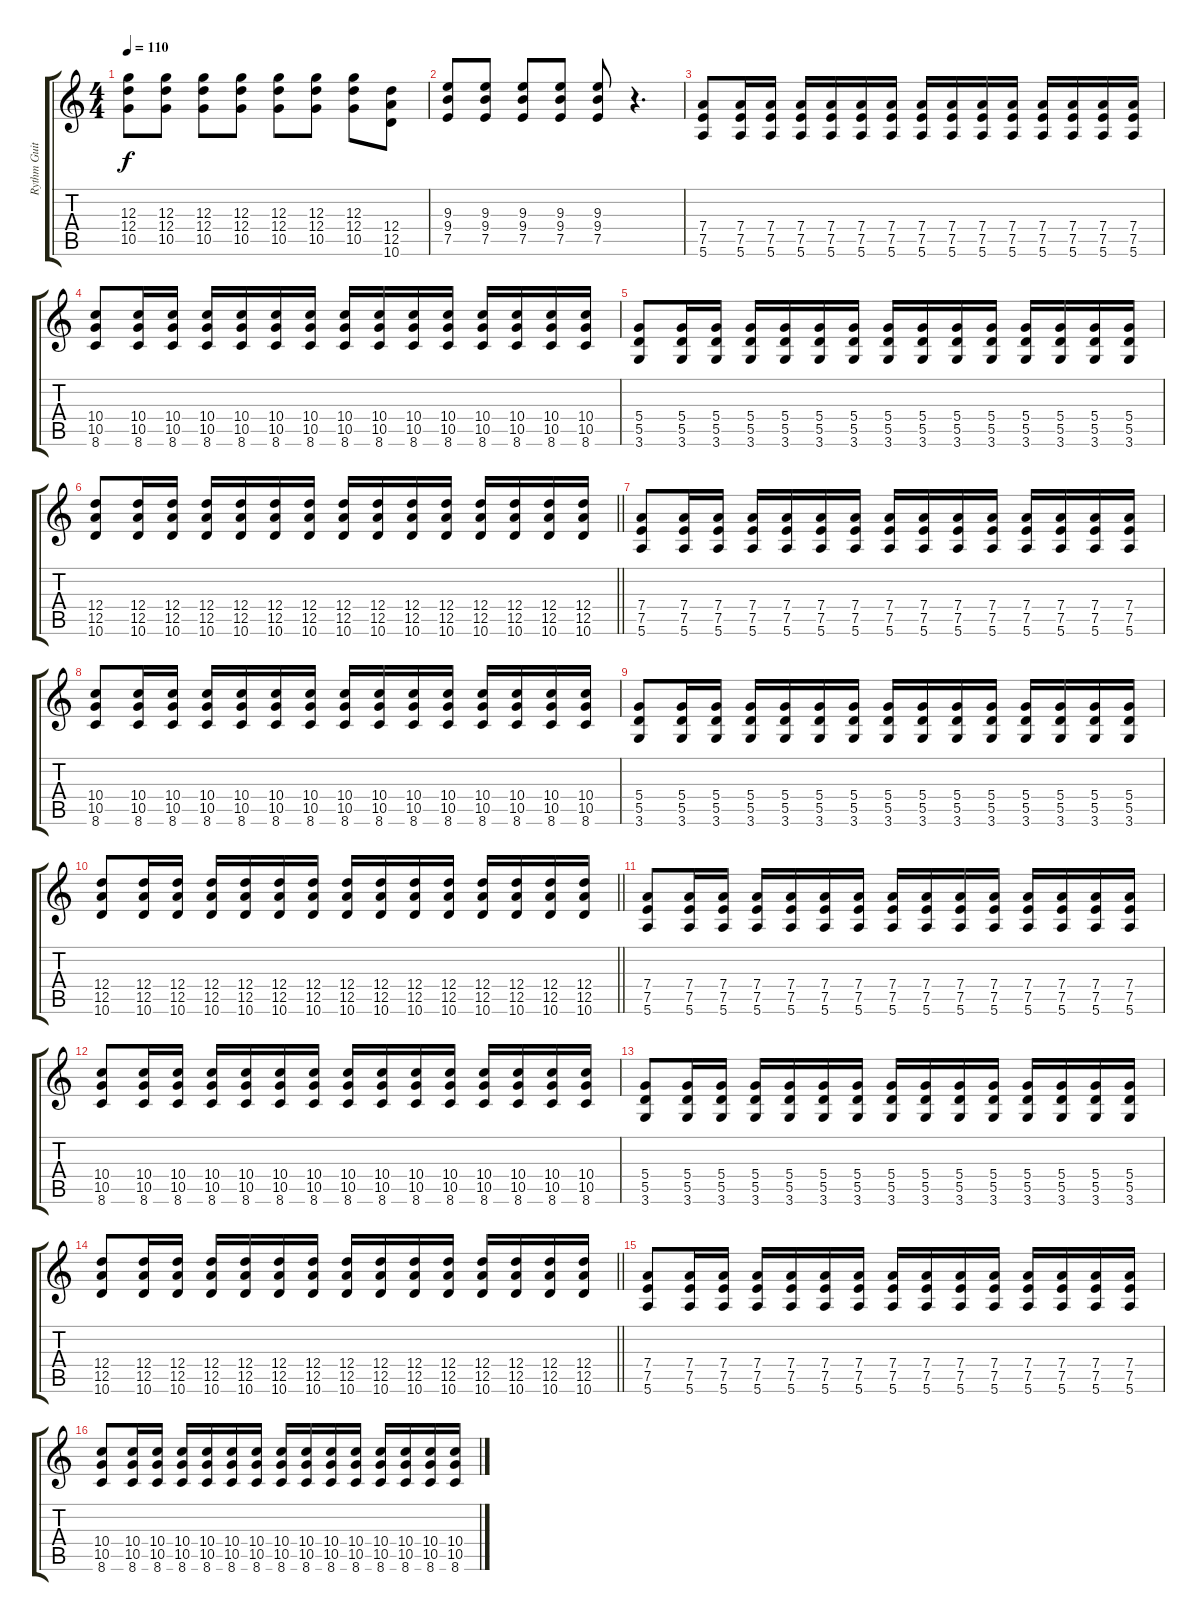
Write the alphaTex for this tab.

\track ("Rythm Guitar" "Rythm Guit") {instrument distortionguitar}
\staff {score tabs}
\tuning (E4 B3 G3 D3 A2 E2) {hide}
\ts (4 4)
\tempo 110
\clef g2
\ks c
(12.3 12.4 10.5).8{dy f volume 13} (12.3 12.4 10.5).8 (12.3 12.4 10.5).8 (12.3 12.4 10.5).8 (12.3 12.4 10.5).8 (12.3 12.4 10.5).8 (12.3 12.4 10.5).8 (12.4 12.5 10.6).8 |
(9.3 9.4 7.5).8 (9.3 9.4 7.5).8 (9.3 9.4 7.5).8 (9.3 9.4 7.5).8 (9.3 9.4 7.5).8 r.4{d} |
(7.4 7.5 5.6).8{instrument distortionguitar} (7.4 7.5 5.6).16 (7.4 7.5 5.6).16 (7.4 7.5 5.6).16 (7.4 7.5 5.6).16 (7.4 7.5 5.6).16 (7.4 7.5 5.6).16 (7.4 7.5 5.6).16 (7.4 7.5 5.6).16 (7.4 7.5 5.6).16 (7.4 7.5 5.6).16 (7.4 7.5 5.6).16 (7.4 7.5 5.6).16 (7.4 7.5 5.6).16 (7.4 7.5 5.6).16 |
(10.4 10.5 8.6).8 (10.4 10.5 8.6).16 (10.4 10.5 8.6).16 (10.4 10.5 8.6).16 (10.4 10.5 8.6).16 (10.4 10.5 8.6).16 (10.4 10.5 8.6).16 (10.4 10.5 8.6).16 (10.4 10.5 8.6).16 (10.4 10.5 8.6).16 (10.4 10.5 8.6).16 (10.4 10.5 8.6).16 (10.4 10.5 8.6).16 (10.4 10.5 8.6).16 (10.4 10.5 8.6).16 |
(5.4 5.5 3.6).8 (5.4 5.5 3.6).16 (5.4 5.5 3.6).16 (5.4 5.5 3.6).16 (5.4 5.5 3.6).16 (5.4 5.5 3.6).16 (5.4 5.5 3.6).16 (5.4 5.5 3.6).16 (5.4 5.5 3.6).16 (5.4 5.5 3.6).16 (5.4 5.5 3.6).16 (5.4 5.5 3.6).16 (5.4 5.5 3.6).16 (5.4 5.5 3.6).16 (5.4 5.5 3.6).16 |
\barLineRight lightlight
(12.4 12.5 10.6).8 (12.4 12.5 10.6).16 (12.4 12.5 10.6).16 (12.4 12.5 10.6).16 (12.4 12.5 10.6).16 (12.4 12.5 10.6).16 (12.4 12.5 10.6).16 (12.4 12.5 10.6).16 (12.4 12.5 10.6).16 (12.4 12.5 10.6).16 (12.4 12.5 10.6).16 (12.4 12.5 10.6).16 (12.4 12.5 10.6).16 (12.4 12.5 10.6).16 (12.4 12.5 10.6).16 |
(7.4 7.5 5.6).8{instrument distortionguitar} (7.4 7.5 5.6).16 (7.4 7.5 5.6).16 (7.4 7.5 5.6).16 (7.4 7.5 5.6).16 (7.4 7.5 5.6).16 (7.4 7.5 5.6).16 (7.4 7.5 5.6).16 (7.4 7.5 5.6).16 (7.4 7.5 5.6).16 (7.4 7.5 5.6).16 (7.4 7.5 5.6).16 (7.4 7.5 5.6).16 (7.4 7.5 5.6).16 (7.4 7.5 5.6).16 |
(10.4 10.5 8.6).8 (10.4 10.5 8.6).16 (10.4 10.5 8.6).16 (10.4 10.5 8.6).16 (10.4 10.5 8.6).16 (10.4 10.5 8.6).16 (10.4 10.5 8.6).16 (10.4 10.5 8.6).16 (10.4 10.5 8.6).16 (10.4 10.5 8.6).16 (10.4 10.5 8.6).16 (10.4 10.5 8.6).16 (10.4 10.5 8.6).16 (10.4 10.5 8.6).16 (10.4 10.5 8.6).16 |
(5.4 5.5 3.6).8 (5.4 5.5 3.6).16 (5.4 5.5 3.6).16 (5.4 5.5 3.6).16 (5.4 5.5 3.6).16 (5.4 5.5 3.6).16 (5.4 5.5 3.6).16 (5.4 5.5 3.6).16 (5.4 5.5 3.6).16 (5.4 5.5 3.6).16 (5.4 5.5 3.6).16 (5.4 5.5 3.6).16 (5.4 5.5 3.6).16 (5.4 5.5 3.6).16 (5.4 5.5 3.6).16 |
\barLineRight lightlight
(12.4 12.5 10.6).8 (12.4 12.5 10.6).16 (12.4 12.5 10.6).16 (12.4 12.5 10.6).16 (12.4 12.5 10.6).16 (12.4 12.5 10.6).16 (12.4 12.5 10.6).16 (12.4 12.5 10.6).16 (12.4 12.5 10.6).16 (12.4 12.5 10.6).16 (12.4 12.5 10.6).16 (12.4 12.5 10.6).16 (12.4 12.5 10.6).16 (12.4 12.5 10.6).16 (12.4 12.5 10.6).16 |
(7.4 7.5 5.6).8{instrument distortionguitar} (7.4 7.5 5.6).16 (7.4 7.5 5.6).16 (7.4 7.5 5.6).16 (7.4 7.5 5.6).16 (7.4 7.5 5.6).16 (7.4 7.5 5.6).16 (7.4 7.5 5.6).16 (7.4 7.5 5.6).16 (7.4 7.5 5.6).16 (7.4 7.5 5.6).16 (7.4 7.5 5.6).16 (7.4 7.5 5.6).16 (7.4 7.5 5.6).16 (7.4 7.5 5.6).16 |
(10.4 10.5 8.6).8 (10.4 10.5 8.6).16 (10.4 10.5 8.6).16 (10.4 10.5 8.6).16 (10.4 10.5 8.6).16 (10.4 10.5 8.6).16 (10.4 10.5 8.6).16 (10.4 10.5 8.6).16 (10.4 10.5 8.6).16 (10.4 10.5 8.6).16 (10.4 10.5 8.6).16 (10.4 10.5 8.6).16 (10.4 10.5 8.6).16 (10.4 10.5 8.6).16 (10.4 10.5 8.6).16 |
(5.4 5.5 3.6).8 (5.4 5.5 3.6).16 (5.4 5.5 3.6).16 (5.4 5.5 3.6).16 (5.4 5.5 3.6).16 (5.4 5.5 3.6).16 (5.4 5.5 3.6).16 (5.4 5.5 3.6).16 (5.4 5.5 3.6).16 (5.4 5.5 3.6).16 (5.4 5.5 3.6).16 (5.4 5.5 3.6).16 (5.4 5.5 3.6).16 (5.4 5.5 3.6).16 (5.4 5.5 3.6).16 |
\barLineRight lightlight
(12.4 12.5 10.6).8 (12.4 12.5 10.6).16 (12.4 12.5 10.6).16 (12.4 12.5 10.6).16 (12.4 12.5 10.6).16 (12.4 12.5 10.6).16 (12.4 12.5 10.6).16 (12.4 12.5 10.6).16 (12.4 12.5 10.6).16 (12.4 12.5 10.6).16 (12.4 12.5 10.6).16 (12.4 12.5 10.6).16 (12.4 12.5 10.6).16 (12.4 12.5 10.6).16 (12.4 12.5 10.6).16 |
(7.4 7.5 5.6).8{instrument distortionguitar} (7.4 7.5 5.6).16 (7.4 7.5 5.6).16 (7.4 7.5 5.6).16 (7.4 7.5 5.6).16 (7.4 7.5 5.6).16 (7.4 7.5 5.6).16 (7.4 7.5 5.6).16 (7.4 7.5 5.6).16 (7.4 7.5 5.6).16 (7.4 7.5 5.6).16 (7.4 7.5 5.6).16 (7.4 7.5 5.6).16 (7.4 7.5 5.6).16 (7.4 7.5 5.6).16 |
(10.4 10.5 8.6).8 (10.4 10.5 8.6).16 (10.4 10.5 8.6).16 (10.4 10.5 8.6).16 (10.4 10.5 8.6).16 (10.4 10.5 8.6).16 (10.4 10.5 8.6).16 (10.4 10.5 8.6).16 (10.4 10.5 8.6).16 (10.4 10.5 8.6).16 (10.4 10.5 8.6).16 (10.4 10.5 8.6).16 (10.4 10.5 8.6).16 (10.4 10.5 8.6).16 (10.4 10.5 8.6).16
